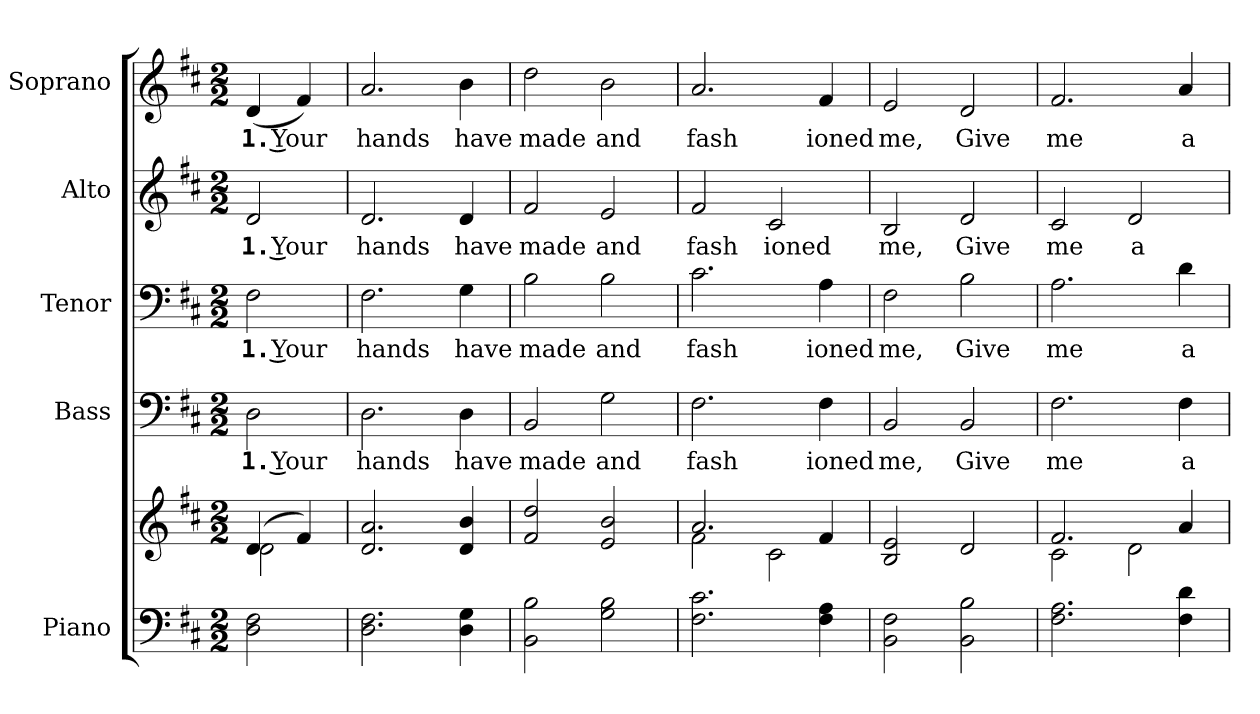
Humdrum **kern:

**kern	**kern	**kern	**text	**kern	**text	**kern	**text	**kern	**text
*part5	*part5	*part4	*part4	*part3	*part3	*part2	*part2	*part1	*part1
*staff6	*staff5	*staff4	*staff4	*staff3	*staff3	*staff2	*staff2	*staff1	*staff1
*I"Piano	*	*I"Bass	*	*I"Tenor	*	*I"Alto	*	*I"Soprano	*
*I'Pno.	*	*I'B.	*	*I'T.	*	*I'A.	*	*I'S.	*
!!LO:PB:g=z
*clefF4	*clefG2	*clefF4	*	*clefF4	*	*clefG2	*	*clefG2	*
*k[f#c#]	*k[f#c#]	*k[f#c#]	*	*k[f#c#]	*	*k[f#c#]	*	*k[f#c#]	*
*D:	*D:	*D:	*	*D:	*	*D:	*	*D:	*
*M2/2	*M2/2	*M2/2	*	*M2/2	*	*M2/2	*	*M2/2	*
*MM200	*MM200	*MM200	*	*MM200	*	*MM200	*	*MM200	*
=1	=1	=1	=1	=1	=1	=1	=1	=1	=1
*	*^	*	*	*	*	*	*	*	*
!	!	!	!	!LO:LY:b:color=#000000	!	!	!	!	!	!
!	!	!	!	!	!	!LO:LY:b:color=#000000	!	!	!	!
!	!	!	!	!	!	!	!	!LO:LY:b:color=#000000	!	!
!	!	!	!	!	!	!	!	!	!	!LO:LY:b:color=#000000
2Di\ 2F#i	(4di/	2di\	2Di\	1. Your	2F#i\	1. Your	2di/	1. Your	(4di/	1. Your
.	4f#i/)	.	.	.	.	.	.	.	4f#i/)	.
*	*v	*v	*	*	*	*	*	*	*	*
=2	=2	=2	=2	=2	=2	=2	=2	=2	=2
!	!	!	!LO:LY:b:color=#000000	!	!	!	!	!	!
!	!	!	!	!	!LO:LY:b:color=#000000	!	!	!	!
!	!	!	!	!	!	!	!LO:LY:b:color=#000000	!	!
!	!	!	!	!	!	!	!	!	!LO:LY:b:color=#000000
2.Di\ 2.F#i	2.di/ 2.ai	2.Di\	hands	2.F#i\	hands	2.di/	hands	2.ai/	hands
!	!	!	!LO:LY:b:color=#000000	!	!	!	!	!	!
!	!	!	!	!	!LO:LY:b:color=#000000	!	!	!	!
!	!	!	!	!	!	!	!LO:LY:b:color=#000000	!	!
!	!	!	!	!	!	!	!	!	!LO:LY:b:color=#000000
4Di\ 4Gi	4di/ 4bi	4Di\	have	4Gi\	have	4di/	have	4bi\	have
=3	=3	=3	=3	=3	=3	=3	=3	=3	=3
!	!	!	!LO:LY:b:color=#000000	!	!	!	!	!	!
!	!	!	!	!	!LO:LY:b:color=#000000	!	!	!	!
!	!	!	!	!	!	!	!LO:LY:b:color=#000000	!	!
!	!	!	!	!	!	!	!	!	!LO:LY:b:color=#000000
2BBi\ 2Bi	2f#i/ 2ddi	2BBi/	made	2Bi\	made	2f#i/	made	2ddi\	made
!	!	!	!LO:LY:b:color=#000000	!	!	!	!	!	!
!	!	!	!	!	!LO:LY:b:color=#000000	!	!	!	!
!	!	!	!	!	!	!	!LO:LY:b:color=#000000	!	!
!	!	!	!	!	!	!	!	!	!LO:LY:b:color=#000000
2Gi\ 2Bi	2ei/ 2bi	2Gi\	and	2Bi\	and	2ei/	and	2bi\	and
=4	=4	=4	=4	=4	=4	=4	=4	=4	=4
*	*^	*	*	*	*	*	*	*	*
!	!	!	!	!LO:LY:b:color=#000000	!	!	!	!	!	!
!	!	!	!	!	!	!LO:LY:b:color=#000000	!	!	!	!
!	!	!	!	!	!	!	!	!LO:LY:b:color=#000000	!	!
!	!	!	!	!	!	!	!	!	!	!LO:LY:b:color=#000000
2.F#i\ 2.c#i	2.ai/	2f#i\	2.F#i\	fash	2.c#i\	fash	2f#i/	fash	2.ai/	fash
!	!	!	!	!	!	!	!	!LO:LY:b:color=#000000	!	!
.	.	2c#i\	.	.	.	.	2c#i/	ioned	.	.
!	!	!	!	!LO:LY:b:color=#000000	!	!	!	!	!	!
!	!	!	!	!	!	!LO:LY:b:color=#000000	!	!	!	!
!	!	!	!	!	!	!	!	!	!	!LO:LY:b:color=#000000
4F#i\ 4Ai	4f#i/	.	4F#i\	ioned	4Ai\	ioned	.	.	4f#i/	ioned
*	*v	*v	*	*	*	*	*	*	*	*
=5	=5	=5	=5	=5	=5	=5	=5	=5	=5
!	!	!	!LO:LY:b:color=#000000	!	!	!	!	!	!
!	!	!	!	!	!LO:LY:b:color=#000000	!	!	!	!
!	!	!	!	!	!	!	!LO:LY:b:color=#000000	!	!
!	!	!	!	!	!	!	!	!	!LO:LY:b:color=#000000
2BBi\ 2F#i	2Bi/ 2ei	2BBi/	me,	2F#i\	me,	2Bi/	me,	2ei/	me,
!	!	!	!LO:LY:b:color=#000000	!	!	!	!	!	!
!	!	!	!	!	!LO:LY:b:color=#000000	!	!	!	!
!	!	!	!	!	!	!	!LO:LY:b:color=#000000	!	!
!	!	!	!	!	!	!	!	!	!LO:LY:b:color=#000000
2BBi\ 2Bi	2di/	2BBi/	Give	2Bi\	Give	2di/	Give	2di/	Give
=6	=6	=6	=6	=6	=6	=6	=6	=6	=6
*	*^	*	*	*	*	*	*	*	*
!	!	!	!	!LO:LY:b:color=#000000	!	!	!	!	!	!
!	!	!	!	!	!	!LO:LY:b:color=#000000	!	!	!	!
!	!	!	!	!	!	!	!	!LO:LY:b:color=#000000	!	!
!	!	!	!	!	!	!	!	!	!	!LO:LY:b:color=#000000
2.F#i\ 2.Ai	2.f#i/	2c#i\	2.F#i\	me	2.Ai\	me	2c#i/	me	2.f#i/	me
!	!	!	!	!	!	!	!	!LO:LY:b:color=#000000	!	!
.	.	2di\	.	.	.	.	2di/	a	.	.
!	!	!	!	!LO:LY:b:color=#000000	!	!	!	!	!	!
!	!	!	!	!	!	!LO:LY:b:color=#000000	!	!	!	!
!	!	!	!	!	!	!	!	!	!	!LO:LY:b:color=#000000
4F#i\ 4di	4ai/	.	4F#i\	a	4di\	a	.	.	4ai/	a
*	*v	*v	*	*	*	*	*	*	*	*
=	=	=	=	=	=	=	=	=	=
*-	*-	*-	*-	*-	*-	*-	*-	*-	*-
